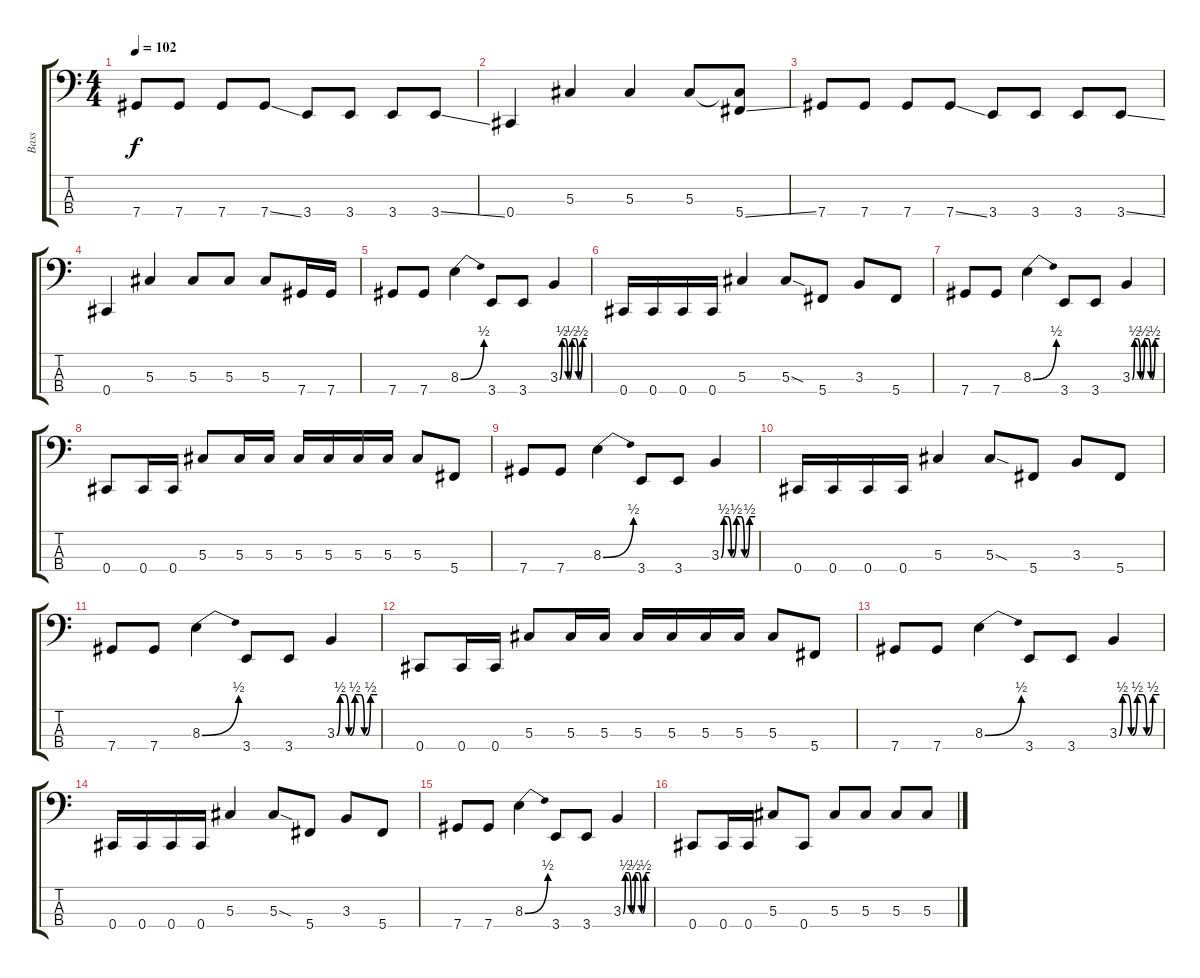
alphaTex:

\track ("Bass" "Bass") {instrument electricbasspick}
\staff {score tabs}
\tuning (Gb2 Db2 Ab1 Db1) {hide}
\ts (4 4)
\tempo 102
\clef f4
\ks c
7.4.8{dy f} 7.4.8 7.4.8 7.4{ss}.8 3.4.8 3.4.8 3.4.8 3.4{ss}.8 |
0.4.4 5.3.4 5.3.4 5.3.8 (5.3{t} 5.4{ss}).8 |
7.4.8 7.4.8 7.4.8 7.4{ss}.8 3.4.8 3.4.8 3.4.8 3.4{ss}.8 |
0.4.4 5.3.4 5.3.8 5.3.8 5.3.8 7.4.16 7.4.16 |
7.4.8 7.4.8 8.3{be (bend 0 0 60 2)}.4 3.4.8 3.4.8 3.3{be (custom 0 0 5 2 12 2 18 0 20 0 27 2 35 2 41 0 43 0 50 2 60 2)}.4 |
0.4.16 0.4.16 0.4.16 0.4.16 5.3.4 5.3{sod}.8 5.4.8 3.3.8 5.4.8 |
7.4.8 7.4.8 8.3{be (bend 0 0 60 2)}.4 3.4.8 3.4.8 3.3{be (custom 0 0 5 2 12 2 18 0 20 0 27 2 35 2 41 0 43 0 50 2 60 2)}.4 |
0.4.8 0.4.16 0.4.16 5.3.8 5.3.16 5.3.16 5.3.16 5.3.16 5.3.16 5.3.16 5.3.8 5.4.8 |
7.4.8 7.4.8 8.3{be (bend 0 0 60 2)}.4 3.4.8 3.4.8 3.3{be (custom 0 0 5 2 12 2 18 0 20 0 27 2 35 2 41 0 43 0 50 2 60 2)}.4 |
0.4.16 0.4.16 0.4.16 0.4.16 5.3.4 5.3{sod}.8 5.4.8 3.3.8 5.4.8 |
7.4.8 7.4.8 8.3{be (bend 0 0 60 2)}.4 3.4.8 3.4.8 3.3{be (custom 0 0 5 2 12 2 18 0 20 0 27 2 35 2 41 0 43 0 50 2 60 2)}.4 |
0.4.8 0.4.16 0.4.16 5.3.8 5.3.16 5.3.16 5.3.16 5.3.16 5.3.16 5.3.16 5.3.8 5.4.8 |
7.4.8 7.4.8 8.3{be (bend 0 0 60 2)}.4 3.4.8 3.4.8 3.3{be (custom 0 0 5 2 12 2 18 0 20 0 27 2 35 2 41 0 43 0 50 2 60 2)}.4 |
0.4.16 0.4.16 0.4.16 0.4.16 5.3.4 5.3{sod}.8 5.4.8 3.3.8 5.4.8 |
7.4.8 7.4.8 8.3{be (bend 0 0 60 2)}.4 3.4.8 3.4.8 3.3{be (custom 0 0 5 2 12 2 18 0 20 0 27 2 35 2 41 0 43 0 50 2 60 2)}.4 |
0.4.8 0.4.16 0.4.16 5.3.8 0.4.8 5.3.8 5.3.8 5.3.8 5.3.8
